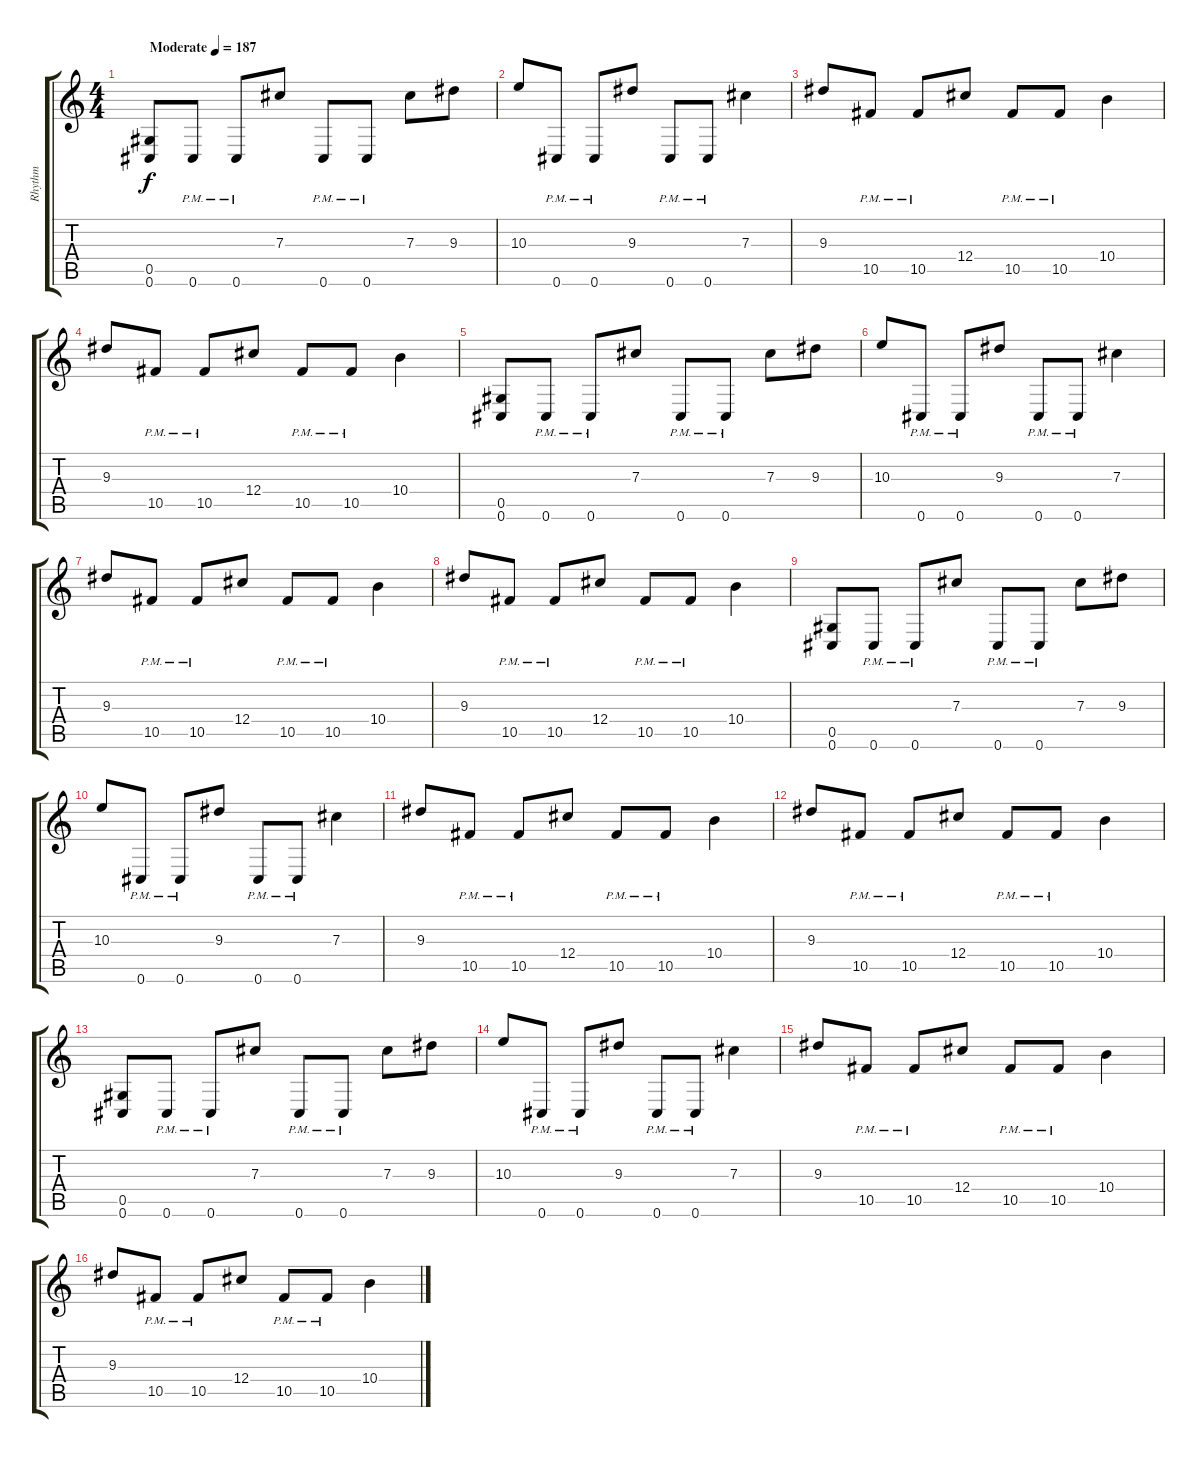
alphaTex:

\track ("Rhythm" "Rhythm") {instrument distortionguitar}
\staff {score tabs}
\tuning (Eb4 Bb3 Gb3 Db3 Ab2 Db2) {hide}
\ts (4 4)
\tempo (187 "Moderate")
\clef g2
\ks c
(0.5 0.6).8{dy f instrument distortionguitar} 0.6{pm}.8 0.6{pm}.8 7.3.8 0.6{pm}.8 0.6{pm}.8 7.3.8 9.3.8 |
10.3.8 0.6{pm}.8 0.6{pm}.8 9.3.8 0.6{pm}.8 0.6{pm}.8 7.3.4 |
9.3.8 10.5{pm}.8 10.5{pm}.8 12.4.8 10.5{pm}.8 10.5{pm}.8 10.4.4 |
9.3.8 10.5{pm}.8 10.5{pm}.8 12.4.8 10.5{pm}.8 10.5{pm}.8 10.4.4 |
(0.5 0.6).8 0.6{pm}.8 0.6{pm}.8 7.3.8 0.6{pm}.8 0.6{pm}.8 7.3.8 9.3.8 |
10.3.8 0.6{pm}.8 0.6{pm}.8 9.3.8 0.6{pm}.8 0.6{pm}.8 7.3.4 |
9.3.8 10.5{pm}.8 10.5{pm}.8 12.4.8 10.5{pm}.8 10.5{pm}.8 10.4.4 |
9.3.8 10.5{pm}.8 10.5{pm}.8 12.4.8 10.5{pm}.8 10.5{pm}.8 10.4.4 |
(0.5 0.6).8 0.6{pm}.8 0.6{pm}.8 7.3.8 0.6{pm}.8 0.6{pm}.8 7.3.8 9.3.8 |
10.3.8 0.6{pm}.8 0.6{pm}.8 9.3.8 0.6{pm}.8 0.6{pm}.8 7.3.4 |
9.3.8 10.5{pm}.8 10.5{pm}.8 12.4.8 10.5{pm}.8 10.5{pm}.8 10.4.4 |
9.3.8 10.5{pm}.8 10.5{pm}.8 12.4.8 10.5{pm}.8 10.5{pm}.8 10.4.4 |
(0.5 0.6).8 0.6{pm}.8 0.6{pm}.8 7.3.8 0.6{pm}.8 0.6{pm}.8 7.3.8 9.3.8 |
10.3.8 0.6{pm}.8 0.6{pm}.8 9.3.8 0.6{pm}.8 0.6{pm}.8 7.3.4 |
9.3.8 10.5{pm}.8 10.5{pm}.8 12.4.8 10.5{pm}.8 10.5{pm}.8 10.4.4 |
9.3.8 10.5{pm}.8 10.5{pm}.8 12.4.8 10.5{pm}.8 10.5{pm}.8 10.4.4
